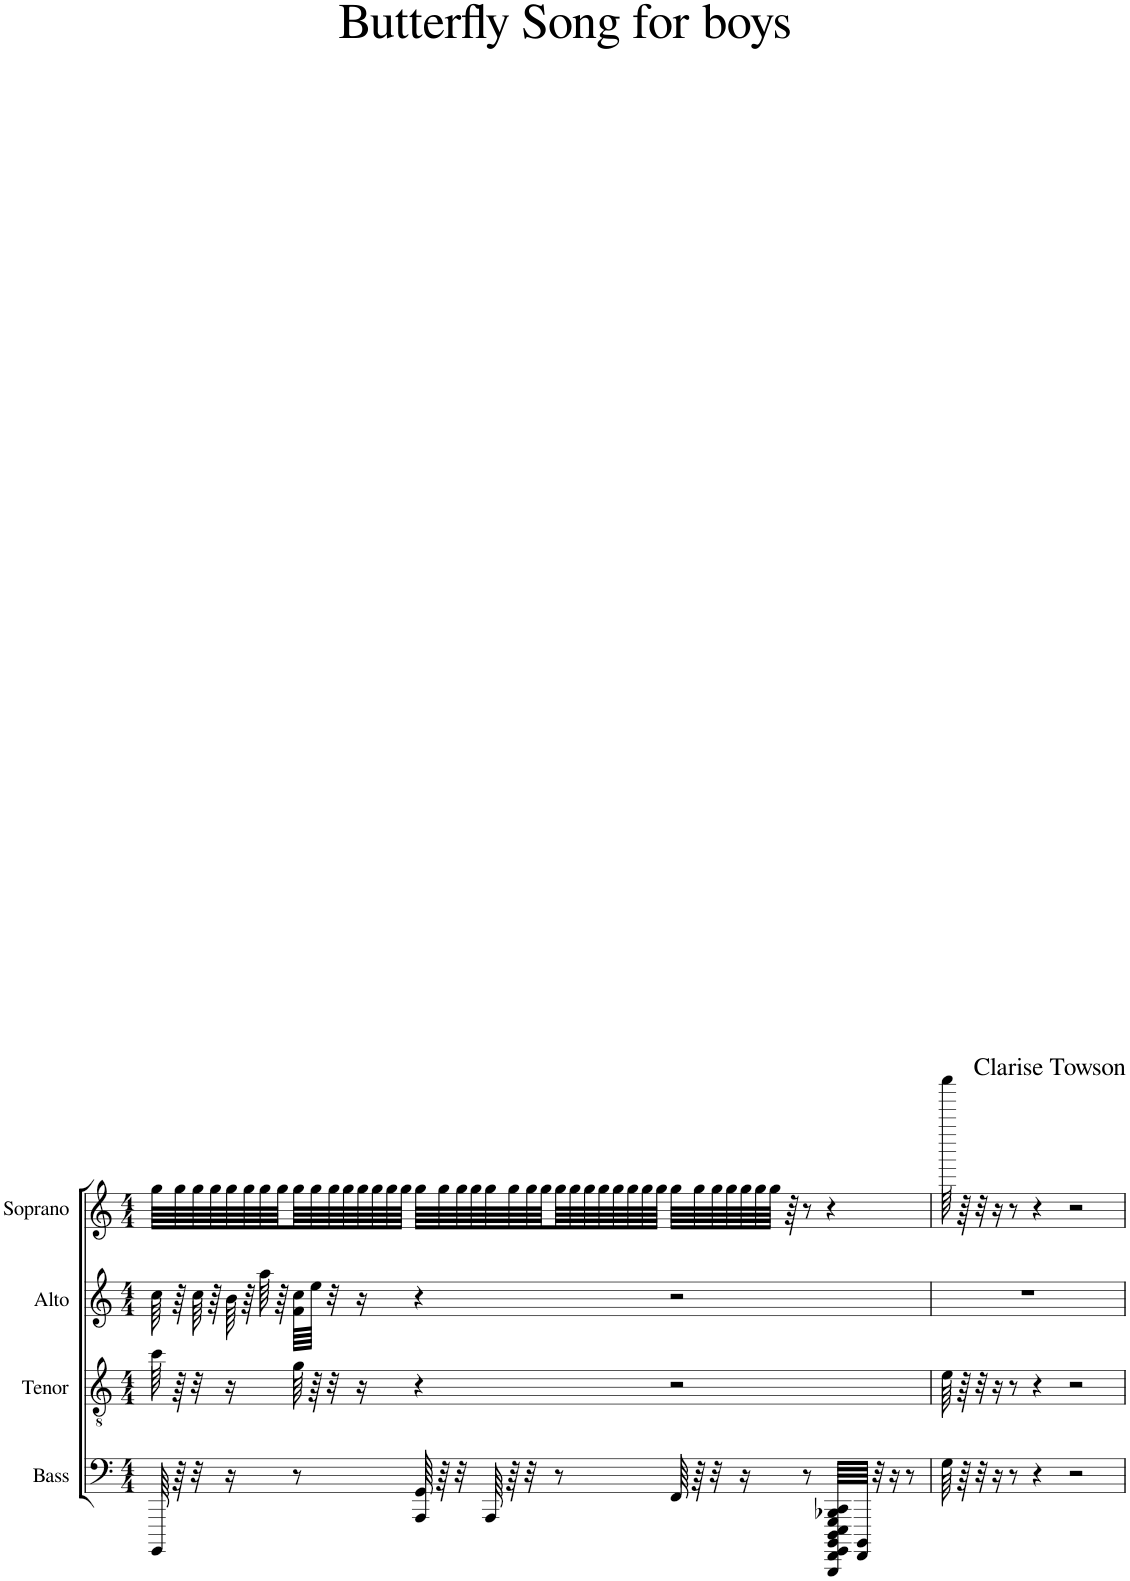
**kern	**kern	**kern	**kern
*part4	*part3	*part2	*part1
*staff4	*staff3	*staff2	*staff1
*I"Bass	*I"Tenor	*I"Alto	*I"Soprano
*I'B	*I'T	*I'A	*I'S
*clefF4	*clefGv2	*clefG2	*clefG2
*k[]	*k[]	*k[]	*k[]
*M4/4	*M4/4	*M4/4	*M4/4
=1	=1	=1	=1
64GGGG/	64cc\	64cc\	64gg\LLLL
64r	64r	64r	64gg\
32r	32r	64cc\	64gg\
.	.	64r	64gg\
16r	16r	64b\	64gg\
.	.	64r	64gg\
.	.	64aa\	64gg\
.	.	64r	64gg\
8r	64g\	64f\ 64cc\LLLL	64gg\
.	64r	64ee\JJJJ	64gg\
.	32r	32r	64gg\
.	.	.	64gg\
.	16r	16r	64gg\
.	.	.	64gg\
.	.	.	64gg\
.	.	.	64gg\JJJJ
64AAA/ 64GG/	4r	4r	64gg\LLLL
64r	.	.	64gg\
32r	.	.	64gg\
.	.	.	64gg\
64AAA/	.	.	64gg\
64r	.	.	64gg\
32r	.	.	64gg\
.	.	.	64gg\
8r	.	.	64gg\
.	.	.	64gg\
.	.	.	64gg\
.	.	.	64gg\
.	.	.	64gg\
.	.	.	64gg\
.	.	.	64gg\
.	.	.	64gg\JJJJ
64FF/	2r	2r	64gg\LLLL
64r	.	.	64gg\
32r	.	.	64gg\
.	.	.	64gg\
16r	.	.	64gg\
.	.	.	64gg\
.	.	.	64gg\JJJJ
.	.	.	64r
8r	.	.	8r
64BBBBB/ 64FFFF/ 64GGGG/ 64BBBB/ 64DDD/ 64EEE/ 64GGG/ 64BBB-X/ 64CC/LLLL	.	.	4r
64FFFF/ 64BBBB/JJJJ	.	.	.
32r	.	.	.
16r	.	.	.
8r	.	.	.
=2	=2	=2	=2
64G\	64e\	1r	64eeeeee\
64r	64r	.	64r
32r	32r	.	32r
16r	16r	.	16r
8r	8r	.	8r
4r	4r	.	4r
2r	2r	.	2r
=	=	=	=
*-	*-	*-	*-
